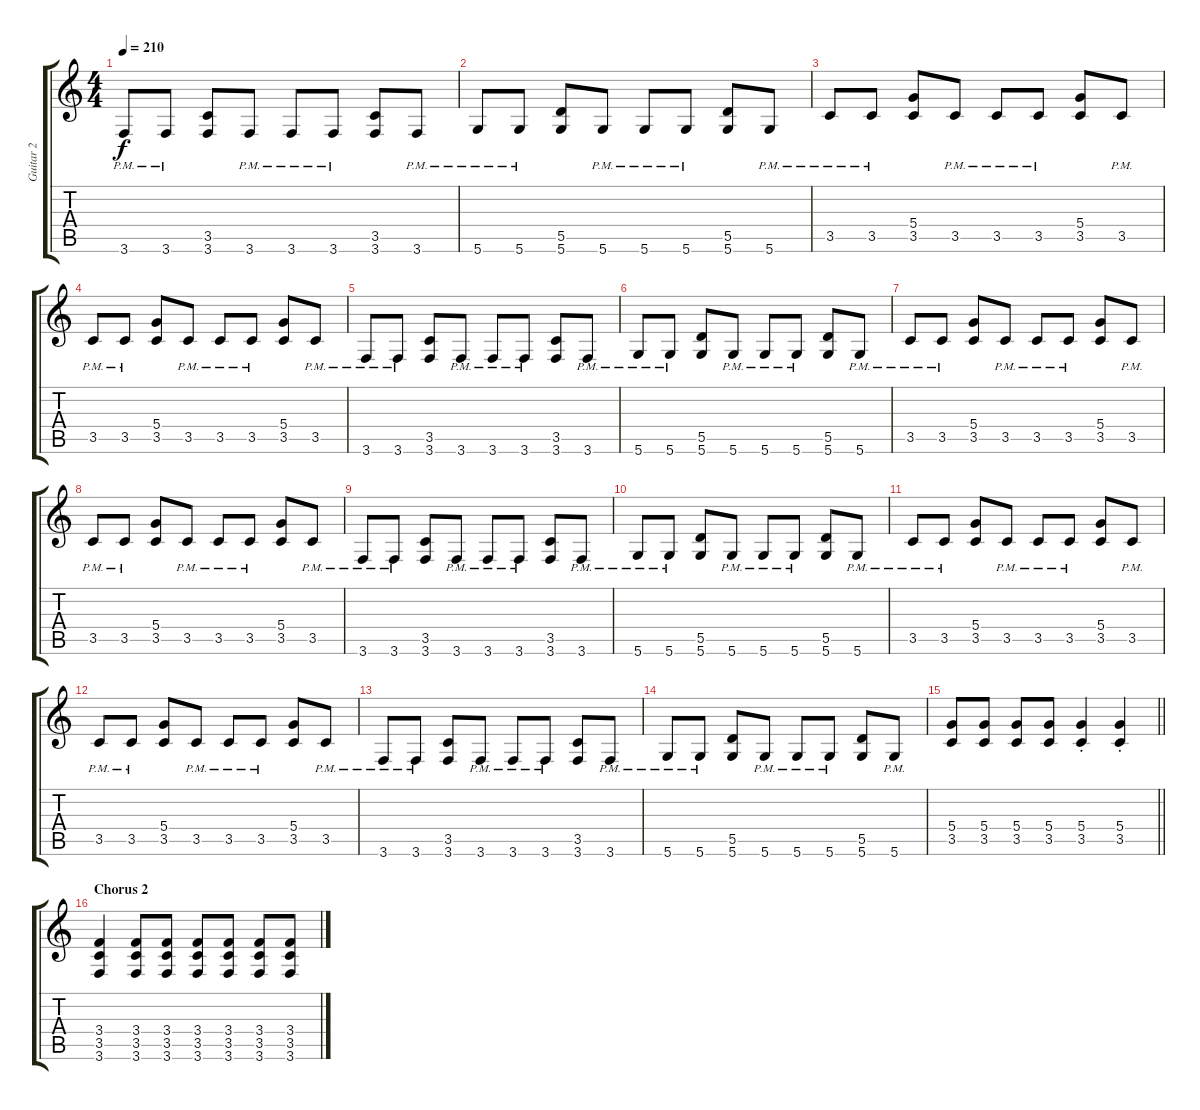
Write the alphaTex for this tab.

\track ("Guitar 2" "Guitar 2") {instrument distortionguitar}
\staff {score tabs}
\tuning (E4 B3 G3 D3 A2 D2) {hide}
\ts (4 4)
\tempo 210
\clef g2
\ks c
3.6{pm}.8{dy f} 3.6{pm}.8 (3.5 3.6).8 3.6{pm}.8 3.6{pm}.8 3.6{pm}.8 (3.5 3.6).8 3.6{pm}.8 |
5.6{pm}.8 5.6{pm}.8 (5.5 5.6).8 5.6{pm}.8 5.6{pm}.8 5.6{pm}.8 (5.5 5.6).8 5.6{pm}.8 |
3.5{pm}.8 3.5{pm}.8 (5.4 3.5).8 3.5{pm}.8 3.5{pm}.8 3.5{pm}.8 (5.4 3.5).8 3.5{pm}.8 |
3.5{pm}.8 3.5{pm}.8 (5.4 3.5).8 3.5{pm}.8 3.5{pm}.8 3.5{pm}.8 (5.4 3.5).8 3.5{pm}.8 |
3.6{pm}.8 3.6{pm}.8 (3.5 3.6).8 3.6{pm}.8 3.6{pm}.8 3.6{pm}.8 (3.5 3.6).8 3.6{pm}.8 |
5.6{pm}.8 5.6{pm}.8 (5.5 5.6).8 5.6{pm}.8 5.6{pm}.8 5.6{pm}.8 (5.5 5.6).8 5.6{pm}.8 |
3.5{pm}.8 3.5{pm}.8 (5.4 3.5).8 3.5{pm}.8 3.5{pm}.8 3.5{pm}.8 (5.4 3.5).8 3.5{pm}.8 |
3.5{pm}.8 3.5{pm}.8 (5.4 3.5).8 3.5{pm}.8 3.5{pm}.8 3.5{pm}.8 (5.4 3.5).8 3.5{pm}.8 |
3.6{pm}.8 3.6{pm}.8 (3.5 3.6).8 3.6{pm}.8 3.6{pm}.8 3.6{pm}.8 (3.5 3.6).8 3.6{pm}.8 |
5.6{pm}.8 5.6{pm}.8 (5.5 5.6).8 5.6{pm}.8 5.6{pm}.8 5.6{pm}.8 (5.5 5.6).8 5.6{pm}.8 |
3.5{pm}.8 3.5{pm}.8 (5.4 3.5).8 3.5{pm}.8 3.5{pm}.8 3.5{pm}.8 (5.4 3.5).8 3.5{pm}.8 |
3.5{pm}.8 3.5{pm}.8 (5.4 3.5).8 3.5{pm}.8 3.5{pm}.8 3.5{pm}.8 (5.4 3.5).8 3.5{pm}.8 |
3.6{pm}.8 3.6{pm}.8 (3.5 3.6).8 3.6{pm}.8 3.6{pm}.8 3.6{pm}.8 (3.5 3.6).8 3.6{pm}.8 |
5.6{pm}.8 5.6{pm}.8 (5.5 5.6).8 5.6{pm}.8 5.6{pm}.8 5.6{pm}.8 (5.5 5.6).8 5.6{pm}.8 |
\barLineRight lightlight
(5.4 3.5).8 (5.4 3.5).8 (5.4 3.5).8 (5.4 3.5).8 (5.4{st} 3.5{st}).4 (5.4{st} 3.5{st}).4 |
\section ("" "Chorus 2")
(3.4 3.5 3.6).4 (3.4 3.5 3.6).8 (3.4 3.5 3.6).8 (3.4 3.5 3.6).8 (3.4 3.5 3.6).8 (3.4 3.5 3.6).8 (3.4 3.5 3.6).8
